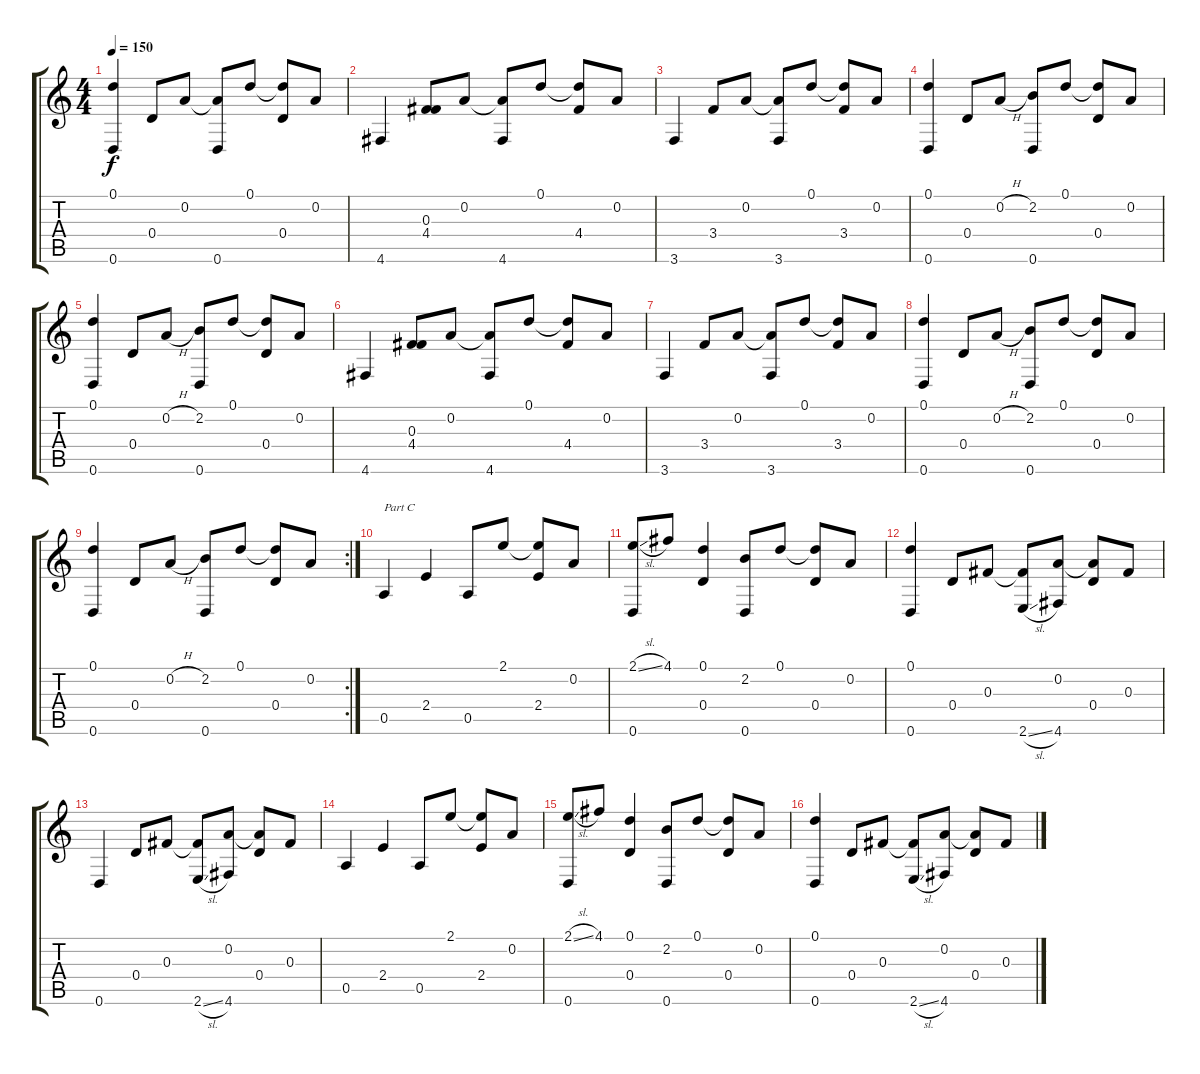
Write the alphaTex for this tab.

\track "" {instrument acousticguitarsteel}
\staff {score tabs}
\tuning (D4 A3 Gb3 D3 A2 D2) {hide}
\ts (4 4)
\tempo 150
\clef g2
\ks c
(0.1 0.6).4{dy f} 0.4.8 0.2.8 (0.2{t} 0.6).8 0.1.8 (0.1{t} 0.4).8 0.2.8 |
4.6.4 (0.3 4.4).8 0.2.8 (0.2{t} 4.6).8 0.1.8 (0.1{t} 4.4).8 0.2.8 |
3.6.4 3.4.8 0.2.8 (0.2{t} 3.6).8 0.1.8 (0.1{t} 3.4).8 0.2.8 |
(0.1 0.6).4 0.4.8 0.2{h}.8 (2.2 0.6).8 0.1.8 (0.1{t} 0.4).8 0.2.8 |
(0.1 0.6).4 0.4.8 0.2{h}.8 (2.2 0.6).8 0.1.8 (0.1{t} 0.4).8 0.2.8 |
4.6.4 (0.3 4.4).8 0.2.8 (0.2{t} 4.6).8 0.1.8 (0.1{t} 4.4).8 0.2.8 |
3.6.4 3.4.8 0.2.8 (0.2{t} 3.6).8 0.1.8 (0.1{t} 3.4).8 0.2.8 |
(0.1 0.6).4 0.4.8 0.2{h}.8 (2.2 0.6).8 0.1.8 (0.1{t} 0.4).8 0.2.8 |
\rc 2
(0.1 0.6).4 0.4.8 0.2{h}.8 (2.2 0.6).8 0.1.8 (0.1{t} 0.4).8 0.2.8 |
0.5.4{txt "Part C"} 2.4.4 0.5.8 2.1.8 (2.1{t} 2.4).8 0.2.8 |
(2.1{sl} 0.6).8 4.1.8 (0.1 0.4).4 (2.2 0.6).8 0.1.8 (0.1{t} 0.4).8 0.2.8 |
(0.1 0.6).4 0.4.8 0.3.8 (0.3{t} 2.6{sl}).8 (0.2 4.6).8 (0.2{t} 0.4).8 0.3.8 |
0.6.4 0.4.8 0.3.8 (0.3{t} 2.6{sl}).8 (0.2 4.6).8 (0.2{t} 0.4).8 0.3.8 |
0.5.4 2.4.4 0.5.8 2.1.8 (2.1{t} 2.4).8 0.2.8 |
(2.1{sl} 0.6).8 4.1.8 (0.1 0.4).4 (2.2 0.6).8 0.1.8 (0.1{t} 0.4).8 0.2.8 |
(0.1 0.6).4 0.4.8 0.3.8 (0.3{t} 2.6{sl}).8 (0.2 4.6).8 (0.2{t} 0.4).8 0.3.8
